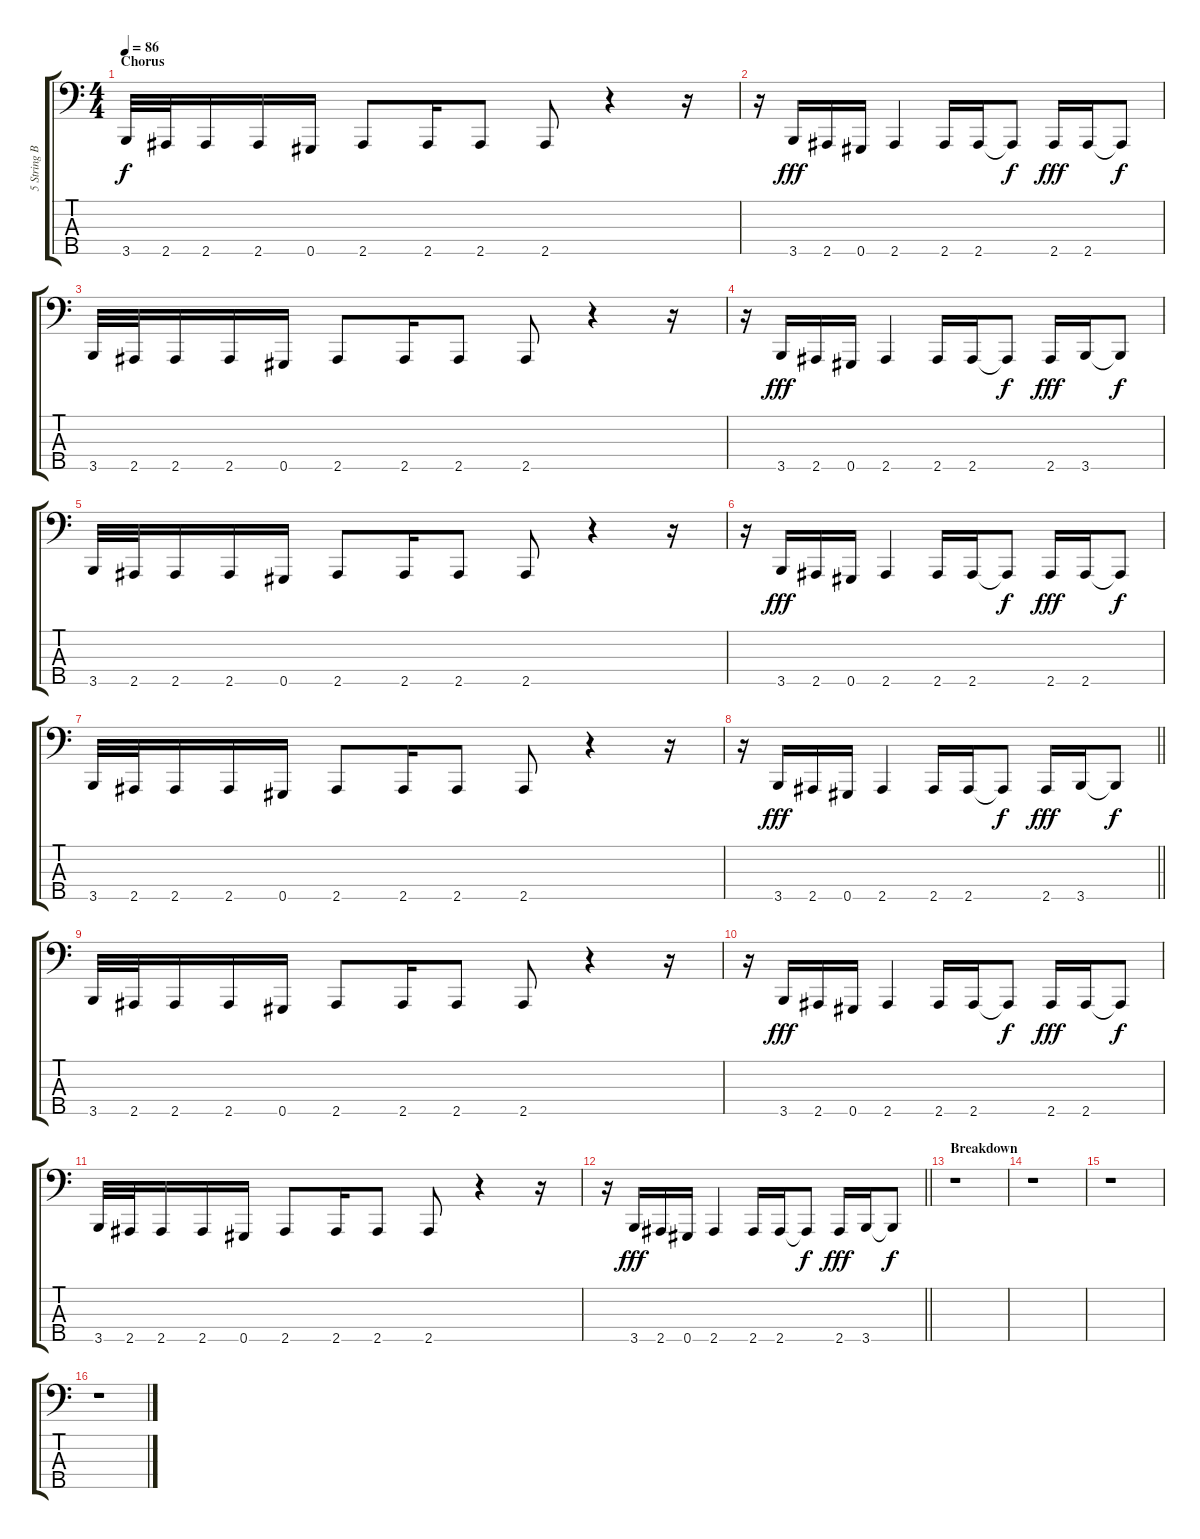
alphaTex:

\track ("5 String Bass (G# D# G# C# F#)" "5 String B") {instrument electricbassfinger}
\staff {score tabs}
\tuning (Gb2 Db2 Ab1 Eb1 Ab0) {hide}
\ts (4 4)
\section ("" "Chorus ")
\tempo 86
\clef f4
\ks c
3.5.32{dy f} 2.5.32 2.5.16 2.5.16 0.5.16 2.5.8 2.5.16 2.5.8 2.5.8 r.4 r.16 |
r.16 3.5.16{dy fff} 2.5.16 0.5.16 2.5.4 2.5.16 2.5.16 2.5{t}.8{dy f} 2.5.16{dy fff} 2.5.16 2.5{t}.8{dy f} |
3.5.32 2.5.32 2.5.16 2.5.16 0.5.16 2.5.8 2.5.16 2.5.8 2.5.8 r.4 r.16 |
r.16 3.5.16{dy fff} 2.5.16 0.5.16 2.5.4 2.5.16 2.5.16 2.5{t}.8{dy f} 2.5.16{dy fff} 3.5.16 3.5{t}.8{dy f} |
3.5.32 2.5.32 2.5.16 2.5.16 0.5.16 2.5.8 2.5.16 2.5.8 2.5.8 r.4 r.16 |
r.16 3.5.16{dy fff} 2.5.16 0.5.16 2.5.4 2.5.16 2.5.16 2.5{t}.8{dy f} 2.5.16{dy fff} 2.5.16 2.5{t}.8{dy f} |
3.5.32 2.5.32 2.5.16 2.5.16 0.5.16 2.5.8 2.5.16 2.5.8 2.5.8 r.4 r.16 |
\barLineRight lightlight
r.16 3.5.16{dy fff} 2.5.16 0.5.16 2.5.4 2.5.16 2.5.16 2.5{t}.8{dy f} 2.5.16{dy fff} 3.5.16 3.5{t}.8{dy f} |
3.5.32 2.5.32 2.5.16 2.5.16 0.5.16 2.5.8 2.5.16 2.5.8 2.5.8 r.4 r.16 |
r.16 3.5.16{dy fff} 2.5.16 0.5.16 2.5.4 2.5.16 2.5.16 2.5{t}.8{dy f} 2.5.16{dy fff} 2.5.16 2.5{t}.8{dy f} |
3.5.32 2.5.32 2.5.16 2.5.16 0.5.16 2.5.8 2.5.16 2.5.8 2.5.8 r.4 r.16 |
\barLineRight lightlight
r.16 3.5.16{dy fff} 2.5.16 0.5.16 2.5.4 2.5.16 2.5.16 2.5{t}.8{dy f} 2.5.16{dy fff} 3.5.16 3.5{t}.8{dy f} |
\section ("" "Breakdown")
r.1 |
r.1 |
r.1 |
r.1
